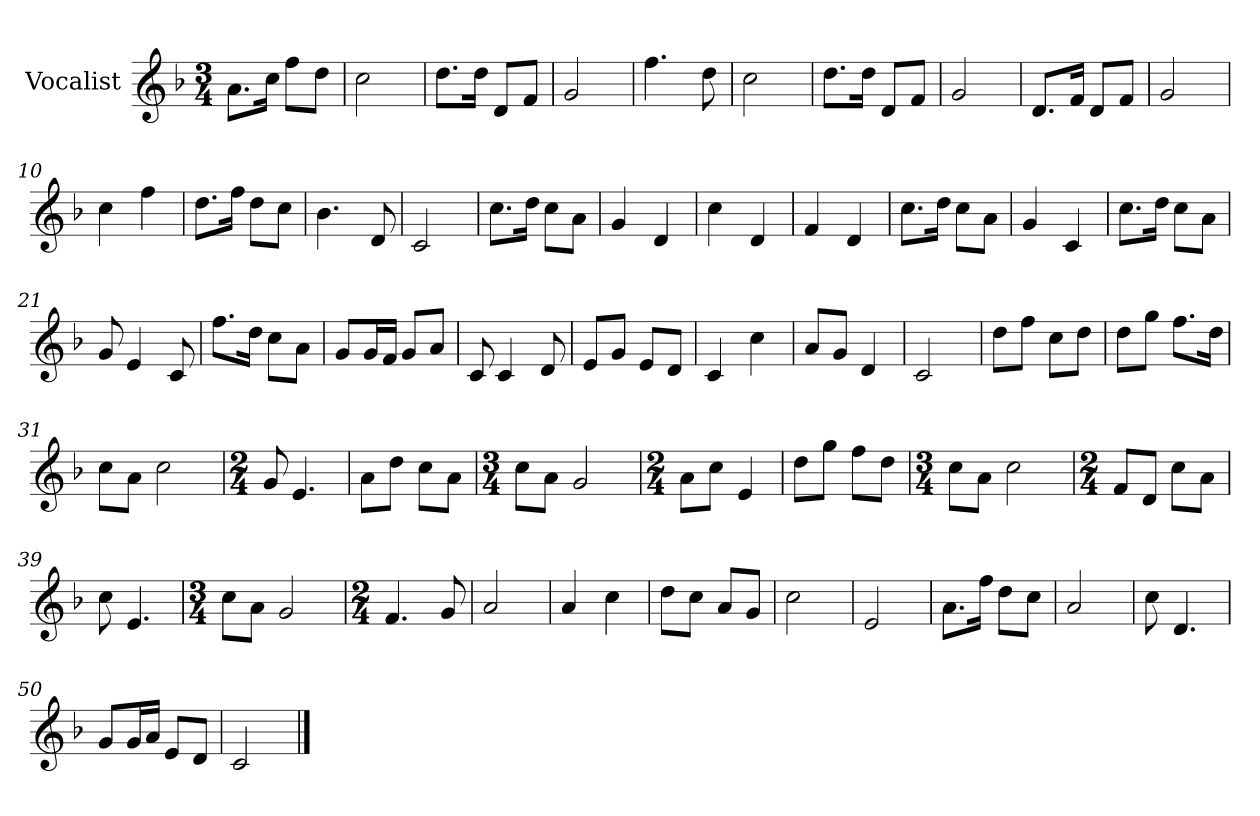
**kern
*part1
*staff1
*I"Vocalist
*k[b-]
*F:
*M3/4
=
8.aL
16ccJk
8ffL
8ddJ
=1
2cc
=2
8.ddL
16ddJk
8dL
8fJ
=3
2g
=4
4.ff
8dd
=5
2cc
=6
8.ddL
16ddJk
8dL
8fJ
=7
2g
=8
8.dL
16fJk
8dL
8fJ
=9
2g
=10
4cc
4ff
=11
8.ddL
16ffJk
8ddL
8ccJ
=12
4.b-
8d
=13
2c
=14
8.ccL
16ddJk
8ccL
8aJ
=15
4g
4d
=16
4cc
4d
=17
4f
4d
=18
8.ccL
16ddJk
8ccL
8aJ
=19
4g
4c
=20
8.ccL
16ddJk
8ccL
8aJ
=21
8g
4e
8c
=22
8.ffL
16ddJk
8ccL
8aJ
=23
8gL
16gL
16fJJ
8gL
8aJ
=24
8c
4c
8d
=25
8eL
8gJ
8eL
8dJ
=26
4c
4cc
=27
8aL
8gJ
4d
=28
2c
=29
8ddL
8ffJ
8ccL
8ddJ
=30
8ddL
8ggJ
8.ffL
16ddJk
=31
8ccL
8aJ
2cc
=32
*M2/4
8g
4.e
=33
8aL
8ddJ
8ccL
8aJ
=34
*M3/4
8ccL
8aJ
2g
=35
*M2/4
8aL
8ccJ
4e
=36
8ddL
8ggJ
8ffL
8ddJ
=37
*M3/4
8ccL
8aJ
2cc
=38
*M2/4
8fL
8dJ
8ccL
8aJ
=39
8cc
4.e
=40
*M3/4
8ccL
8aJ
2g
=41
*M2/4
4.f
8g
=42
2a
=43
4a
4cc
=44
8ddL
8ccJ
8aL
8gJ
=45
2cc
=46
2e
=47
8.aL
16ffJk
8ddL
8ccJ
=48
2a
=49
8cc
4.d
=50
8gL
16gL
16aJJ
8eL
8dJ
=51
2c
==
*-
